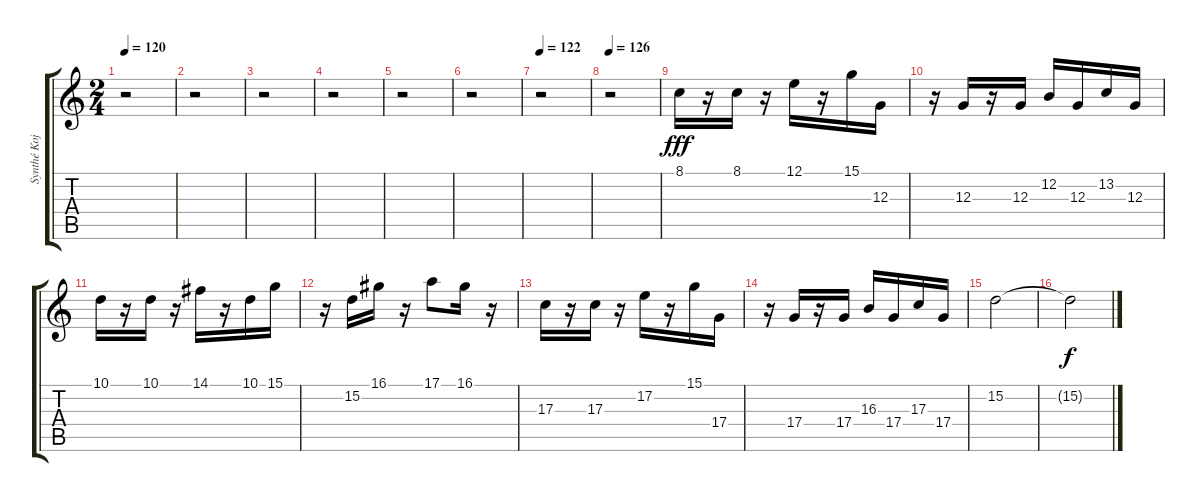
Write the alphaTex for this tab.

\track ("Synthé Kojote" "Synthé Koj") {instrument brasssection}
\staff {score tabs}
\tuning (E4 B3 G3 D3 A2 E2) {hide}
\ts (2 4)
\tempo 120
\clef g2
\ks c
r.2{dy fff} |
r.2 |
r.2 |
r.2 |
r.2 |
r.2 |
\tempo 122
r.2 |
\tempo 126
r.2 |
8.1.16 r.16 8.1.16 r.16 12.1.16 r.16 15.1.16 12.3.16 |
r.16 12.3.16 r.16 12.3.16 12.2.16 12.3.16 13.2.16 12.3.16 |
10.1.16 r.16 10.1.16 r.16 14.1.16 r.16 10.1.16 15.1.16 |
r.16 15.2.16 16.1.16 r.16 17.1.8 16.1.16 r.16 |
17.3.16 r.16 17.3.16 r.16 17.2.16 r.16 15.1.16 17.4.16 |
r.16 17.4.16 r.16 17.4.16 16.3.16 17.4.16 17.3.16 17.4.16 |
15.2.2 |
15.2{t}.2{dy f}
